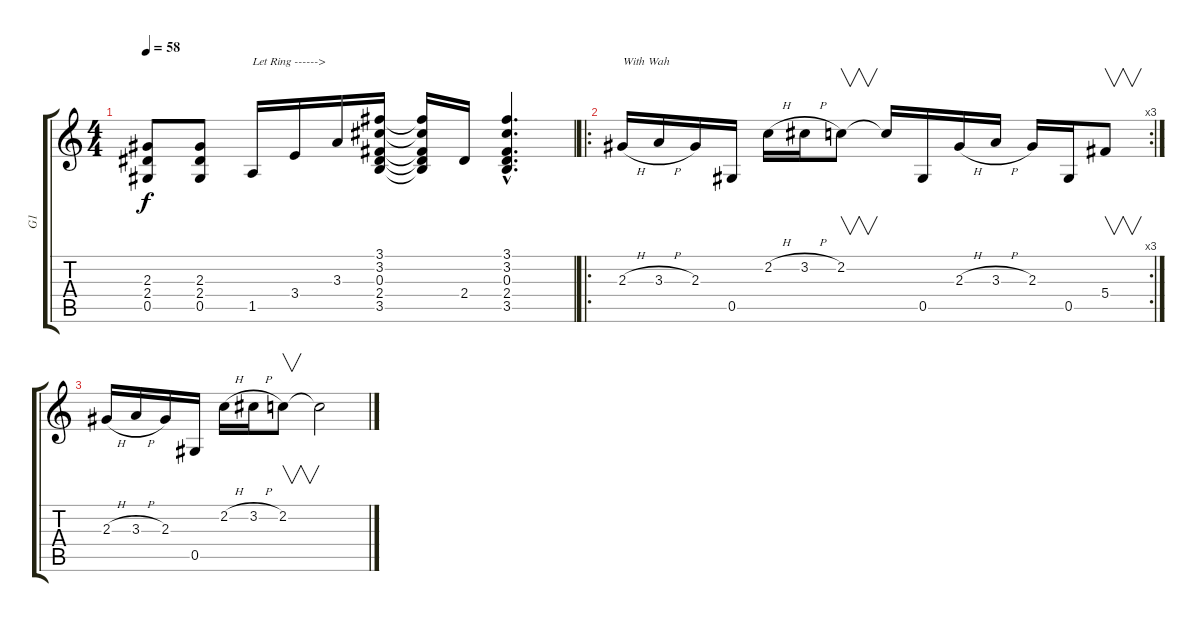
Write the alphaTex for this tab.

\track ("G1" "G1") {instrument distortionguitar}
\staff {score tabs}
\tuning (Eb4 Bb3 Gb3 Db3 Ab2 Eb2) {hide}
\ts (4 4)
\tempo 58
\clef g2
\ks c
(2.3 2.4 0.5).8{dy f} (2.3 2.4 0.5).8 1.5.16{txt "Let Ring ------>"} 3.4.16 3.3.16 (3.1 3.2 0.3 2.4 3.5).16 (3.1{t} 3.2{t} 0.3{t} 2.4{t} 3.5{t}).16 2.4.16 (3.1{hac} 3.2{hac} 0.3{hac} 2.4{hac} 3.5{hac}).4{d} |
\ro
\rc 3
2.3{h}.16{txt "With Wah"} 3.3{h}.16 2.3.16 0.5.16 2.2{h}.16 3.2{h}.16 2.2.8{v} 2.2{t}.16 0.5.16 2.3{h}.16 3.3{h}.16 2.3.16 0.5.16 5.4.8{v} |
2.3{h}.16 3.3{h}.16 2.3.16 0.5.16 2.2{h}.16 3.2{h}.16 2.2.8{v} 2.2{t}.2
